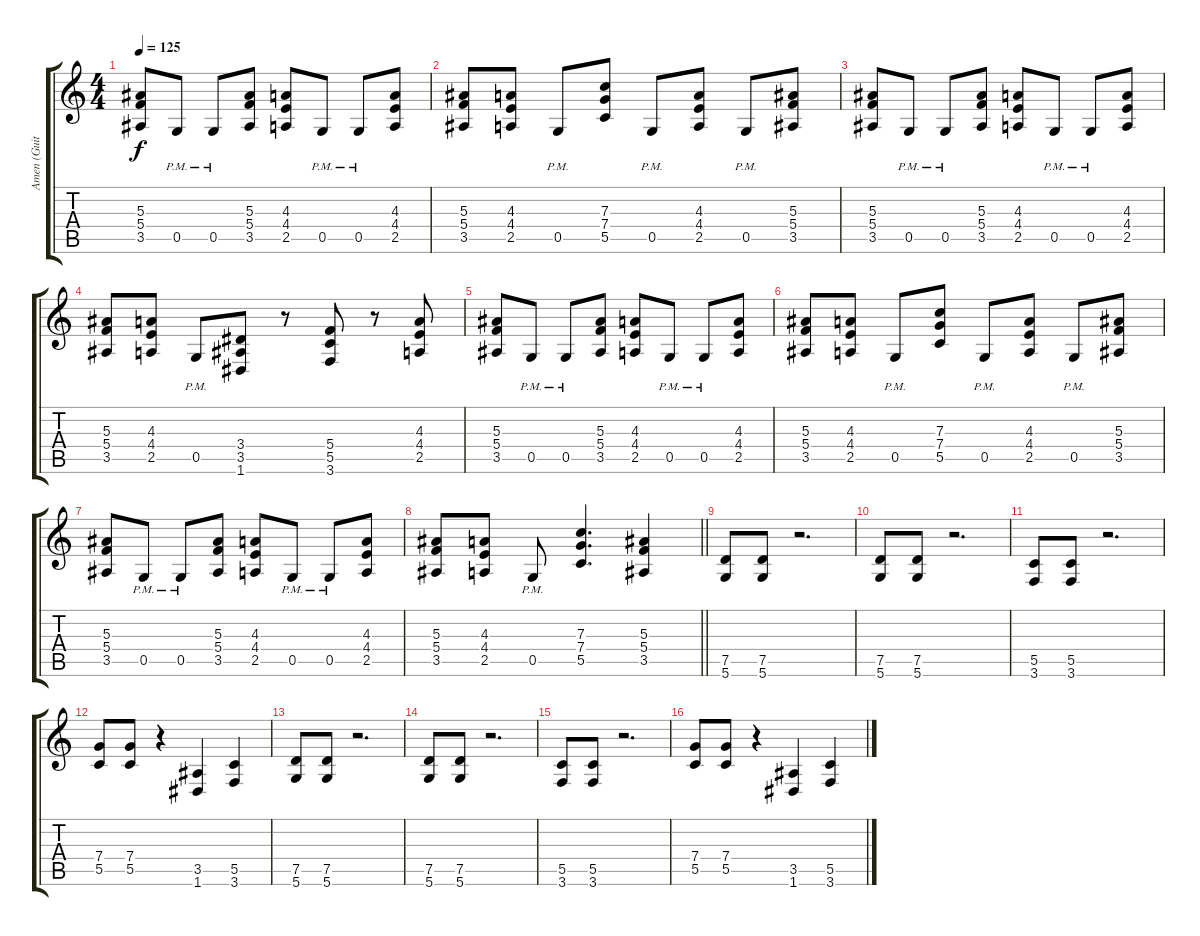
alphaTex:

\track ("Amen (Guitar)" "Amen (Guit") {instrument distortionguitar}
\staff {score tabs}
\tuning (D4 A3 F3 C3 G2 D2) {hide}
\ts (4 4)
\tempo 125
\clef g2
\ks c
(5.3 5.4 3.5).8{dy f} 0.5{pm}.8 0.5{pm}.8 (5.3 5.4 3.5).8 (4.3 4.4 2.5).8 0.5{pm}.8 0.5{pm}.8 (4.3 4.4 2.5).8 |
(5.3 5.4 3.5).8 (4.3 4.4 2.5).8 0.5{pm}.8 (7.3 7.4 5.5).8 0.5{pm}.8 (4.3 4.4 2.5).8 0.5{pm}.8 (5.3 5.4 3.5).8 |
(5.3 5.4 3.5).8 0.5{pm}.8 0.5{pm}.8 (5.3 5.4 3.5).8 (4.3 4.4 2.5).8 0.5{pm}.8 0.5{pm}.8 (4.3 4.4 2.5).8 |
(5.3 5.4 3.5).8 (4.3 4.4 2.5).8 0.5{pm}.8 (3.4 3.5 1.6).8 r.8 (5.4 5.5 3.6).8 r.8 (4.3 4.4 2.5).8 |
(5.3 5.4 3.5).8 0.5{pm}.8 0.5{pm}.8 (5.3 5.4 3.5).8 (4.3 4.4 2.5).8 0.5{pm}.8 0.5{pm}.8 (4.3 4.4 2.5).8 |
(5.3 5.4 3.5).8 (4.3 4.4 2.5).8 0.5{pm}.8 (7.3 7.4 5.5).8 0.5{pm}.8 (4.3 4.4 2.5).8 0.5{pm}.8 (5.3 5.4 3.5).8 |
(5.3 5.4 3.5).8 0.5{pm}.8 0.5{pm}.8 (5.3 5.4 3.5).8 (4.3 4.4 2.5).8 0.5{pm}.8 0.5{pm}.8 (4.3 4.4 2.5).8 |
\barLineRight lightlight
(5.3 5.4 3.5).8 (4.3 4.4 2.5).8 0.5{pm}.8 (7.3 7.4 5.5).4{d} (5.3 5.4 3.5).4 |
(7.5 5.6).8 (7.5 5.6).8 r.2{d} |
(7.5 5.6).8 (7.5 5.6).8 r.2{d} |
(5.5 3.6).8 (5.5 3.6).8 r.2{d} |
(7.4 5.5).8 (7.4 5.5).8 r.4 (3.5 1.6).4 (5.5 3.6).4 |
(7.5 5.6).8 (7.5 5.6).8 r.2{d} |
(7.5 5.6).8 (7.5 5.6).8 r.2{d} |
(5.5 3.6).8 (5.5 3.6).8 r.2{d} |
(7.4 5.5).8 (7.4 5.5).8 r.4 (3.5 1.6).4 (5.5 3.6).4
